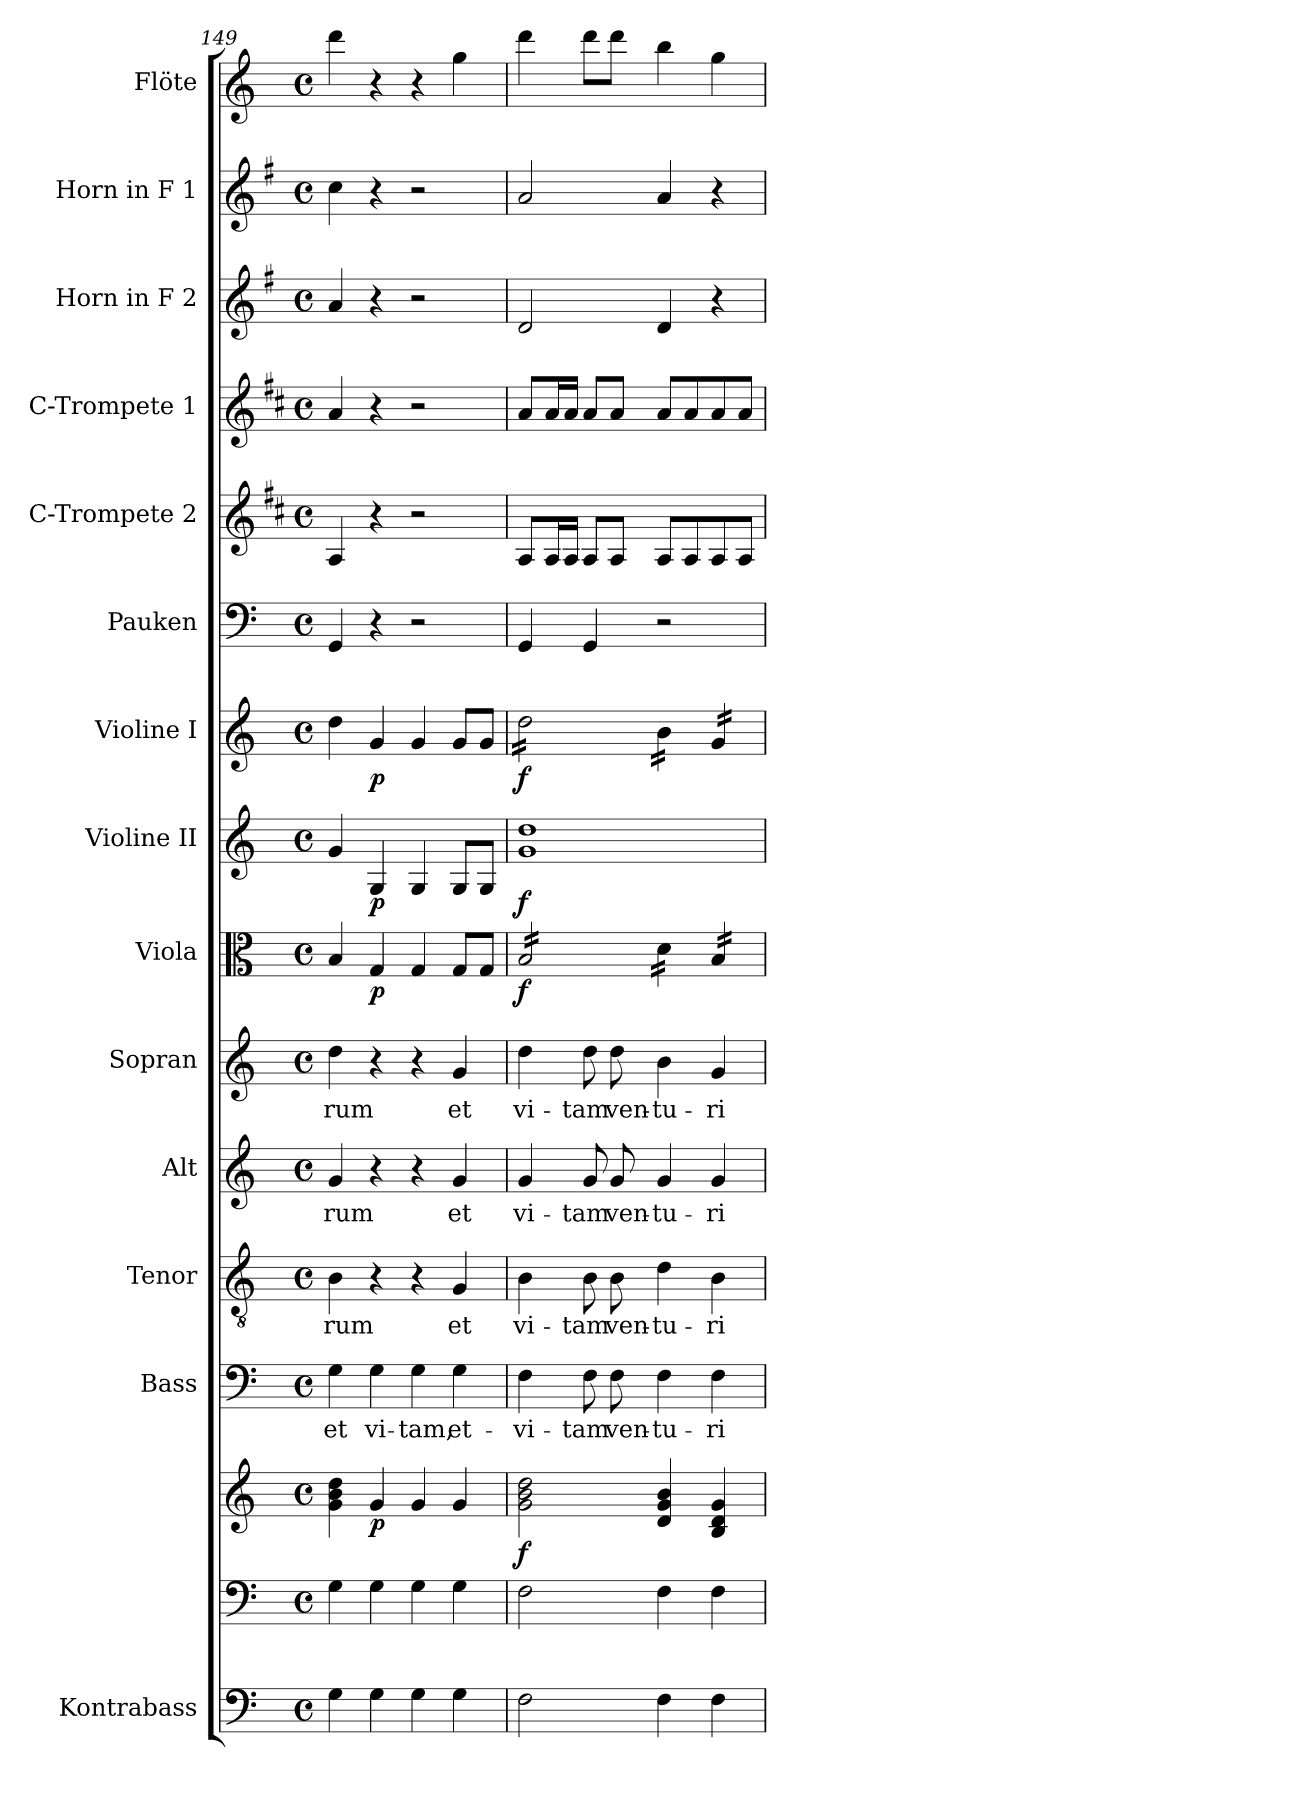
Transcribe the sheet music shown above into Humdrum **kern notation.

**kern	**kern	**kern	**dynam	**kern	**text	**kern	**text	**kern	**text	**kern	**text	**kern	**dynam	**kern	**dynam	**kern	**dynam	**kern	**kern	**kern	**kern	**kern	**kern
*part15	*part14	*part14	*part14	*part13	*part13	*part12	*part12	*part11	*part11	*part10	*part10	*part9	*part9	*part8	*part8	*part7	*part7	*part6	*part5	*part4	*part3	*part2	*part1
*staff16	*staff15	*staff14	*staff14/15	*staff13	*staff13	*staff12	*staff12	*staff11	*staff11	*staff10	*staff10	*staff9	*staff9	*staff8	*staff8	*staff7	*staff7	*staff6	*staff5	*staff4	*staff3	*staff2	*staff1
*I"Kontrabass	*	*	*	*I"Bass	*	*I"Tenor	*	*I"Alt	*	*I"Sopran	*	*I"Viola	*	*I"Violine II	*	*I"Violine I	*	*I"Pauken	*I"C-Trompete 2	*I"C-Trompete 1	*I"Horn in F 2	*I"Horn in F 1	*I"Flöte
*I'Kb.	*	*	*	*I'B.	*	*I'T.	*	*I'A.	*	*I'S.	*	*I'Vla.	*	*I'Vl. II	*	*I'Vl. I	*	*I'Pk.	*I'C Trp. 2	*I'C Trp. 1	*	*	*I'Fl.
*clefF4	*clefF4	*clefG2	*	*clefF4	*	*clefGv2	*	*clefG2	*	*clefG2	*	*clefC3	*	*clefG2	*	*clefG2	*	*clefF4	*clefG2	*clefG2	*clefG2	*clefG2	*clefG2
*ITrd7c12	*	*	*	*	*	*	*	*	*	*	*	*	*	*	*	*	*	*	*ITrd1c2	*ITrd1c2	*ITrd4c7	*ITrd4c7	*
*k[]	*k[]	*k[]	*	*k[]	*	*k[]	*	*k[]	*	*k[]	*	*k[]	*	*k[]	*	*k[]	*	*k[]	*k[]	*k[]	*k[]	*k[]	*k[]
*C:	*C:	*C:	*	*C:	*	*C:	*	*C:	*	*C:	*	*C:	*	*C:	*	*C:	*	*C:	*C:	*C:	*C:	*C:	*C:
*M4/4	*M4/4	*M4/4	*	*M4/4	*	*M4/4	*	*M4/4	*	*M4/4	*	*M4/4	*	*M4/4	*	*M4/4	*	*M4/4	*M4/4	*M4/4	*M4/4	*M4/4	*M4/4
*met(c)	*met(c)	*met(c)	*	*met(c)	*	*met(c)	*	*met(c)	*	*met(c)	*	*met(c)	*	*met(c)	*	*met(c)	*	*met(c)	*met(c)	*met(c)	*met(c)	*met(c)	*met(c)
=149	=149	=149	=149	=149	=149	=149	=149	=149	=149	=149	=149	=149	=149	=149	=149	=149	=149	=149	=149	=149	=149	=149	=149
!	!	!	!	!	!LO:LY:b	!	!LO:LY:b	!	!LO:LY:b	!	!LO:LY:b	!	!	!	!	!	!	!	!	!	!	!	!
4GG\	4G\	4g\ 4b\ 4dd\	.	4G\	et	4B\	-rum	4g/	-rum	4dd\	-rum	4B/	.	4g/	.	4dd\	.	4GG/	4G/	4g/	4d/	4f\	4ddd\
!	!	!	!LO:DY:b	!	!LO:LY:b	!	!	!	!	!	!	!	!LO:DY:b	!	!LO:DY:b	!	!LO:DY:b	!	!	!	!	!	!
4GG\	4G\	4g/	p	4G\	vi-	4r	.	4r	.	4r	.	4G/	p	4G/	p	4g/	p	4r	4r	4r	4r	4r	4r
!	!	!	!	!	!LO:LY:b	!	!	!	!	!	!	!	!	!	!	!	!	!	!	!	!	!	!
4GG\	4G\	4g/	.	4G\	-tam,	4r	.	4r	.	4r	.	4G/	.	4G/	.	4g/	.	2r	2r	2r	2r	2r	4r
!	!	!	!	!	!LO:LY:b	!	!LO:LY:b	!	!LO:LY:b	!	!LO:LY:b	!	!	!	!	!	!	!	!	!	!	!	!
4GG\	4G\	4g/	.	4G\	et-	4G/	et	4g/	et	4g/	et	8G/L	.	8G/L	.	8g/L	.	.	.	.	.	.	4gg\
.	.	.	.	.	.	.	.	.	.	.	.	8G/J	.	8G/J	.	8g/J	.	.	.	.	.	.	.
=150	=150	=150	=150	=150	=150	=150	=150	=150	=150	=150	=150	=150	=150	=150	=150	=150	=150	=150	=150	=150	=150	=150	=150
!	!	!	!LO:DY:b	!	!LO:LY:b	!	!LO:LY:b	!	!LO:LY:b	!	!LO:LY:b	!	!LO:DY:b	!	!LO:DY:b	!	!LO:DY:b	!	!	!	!	!	!
*	*	*	*	*	*	*	*	*	*	*	*	*tremolo	*	*	*	*	*	*	*	*	*	*	*
*	*	*	*	*	*	*	*	*	*	*	*	*	*	*	*	*tremolo	*	*	*	*	*	*	*
2FF\	2F\	2g\ 2b\ 2dd\	f	4F\	-vi-	4B\	vi-	4g/	vi-	4dd\	vi-	16B/LL	f	1g 1dd	f	16dd\LL	f	4GG/	8G/L	8g/L	2G/	2d/	4ddd\
.	.	.	.	.	.	.	.	.	.	.	.	16B/	.	.	.	16dd\	.	.	.	.	.	.	.
.	.	.	.	.	.	.	.	.	.	.	.	16B/	.	.	.	16dd\	.	.	16G/L	16g/L	.	.	.
.	.	.	.	.	.	.	.	.	.	.	.	16B/	.	.	.	16dd\	.	.	16G/JJ	16g/JJ	.	.	.
!	!	!	!	!	!LO:LY:b	!	!LO:LY:b	!	!LO:LY:b	!	!LO:LY:b	!	!	!	!	!	!	!	!	!	!	!	!
.	.	.	.	8F\	-tam	8B\	-tam	8g/	-tam	8dd\	-tam	16B/	.	.	.	16dd\	.	4GG/	8G/L	8g/L	.	.	8ddd\L
.	.	.	.	.	.	.	.	.	.	.	.	16B/	.	.	.	16dd\	.	.	.	.	.	.	.
!	!	!	!	!	!LO:LY:b	!	!LO:LY:b	!	!LO:LY:b	!	!LO:LY:b	!	!	!	!	!	!	!	!	!	!	!	!
.	.	.	.	8F\	ven-	8B\	ven-	8g/	ven-	8dd\	ven-	16B/	.	.	.	16dd\	.	.	8G/J	8g/J	.	.	8ddd\J
.	.	.	.	.	.	.	.	.	.	.	.	16B/JJ	.	.	.	16dd\JJ	.	.	.	.	.	.	.
!	!	!	!	!	!LO:LY:b	!	!LO:LY:b	!	!LO:LY:b	!	!LO:LY:b	!	!	!	!	!	!	!	!	!	!	!	!
4FF\	4F\	4d/ 4g/ 4b/	.	4F\	-tu-	4d\	-tu-	4g/	-tu-	4b\	-tu-	16d\LL	.	.	.	16b\LL	.	2r	8G/L	8g/L	4G/	4d/	4bb\
.	.	.	.	.	.	.	.	.	.	.	.	16d\	.	.	.	16b\	.	.	.	.	.	.	.
.	.	.	.	.	.	.	.	.	.	.	.	16d\	.	.	.	16b\	.	.	8G/	8g/	.	.	.
.	.	.	.	.	.	.	.	.	.	.	.	16d\JJ	.	.	.	16b\JJ	.	.	.	.	.	.	.
!	!	!	!	!	!LO:LY:b	!	!LO:LY:b	!	!LO:LY:b	!	!LO:LY:b	!	!	!	!	!	!	!	!	!	!	!	!
4FF\	4F\	4B/ 4d/ 4g/	.	4F\	-ri	4B\	-ri	4g/	-ri	4g/	-ri	16B/LL	.	.	.	16g/LL	.	.	8G/	8g/	4r	4r	4gg\
.	.	.	.	.	.	.	.	.	.	.	.	16B/	.	.	.	16g/	.	.	.	.	.	.	.
.	.	.	.	.	.	.	.	.	.	.	.	16B/	.	.	.	16g/	.	.	8G/J	8g/J	.	.	.
.	.	.	.	.	.	.	.	.	.	.	.	16B/JJ	.	.	.	16g/JJ	.	.	.	.	.	.	.
*	*	*	*	*	*	*	*	*	*	*	*	*	*	*	*	*Xtremolo	*	*	*	*	*	*	*
*	*	*	*	*	*	*	*	*	*	*	*	*Xtremolo	*	*	*	*	*	*	*	*	*	*	*
=	=	=	=	=	=	=	=	=	=	=	=	=	=	=	=	=	=	=	=	=	=	=	=
*-	*-	*-	*-	*-	*-	*-	*-	*-	*-	*-	*-	*-	*-	*-	*-	*-	*-	*-	*-	*-	*-	*-	*-
